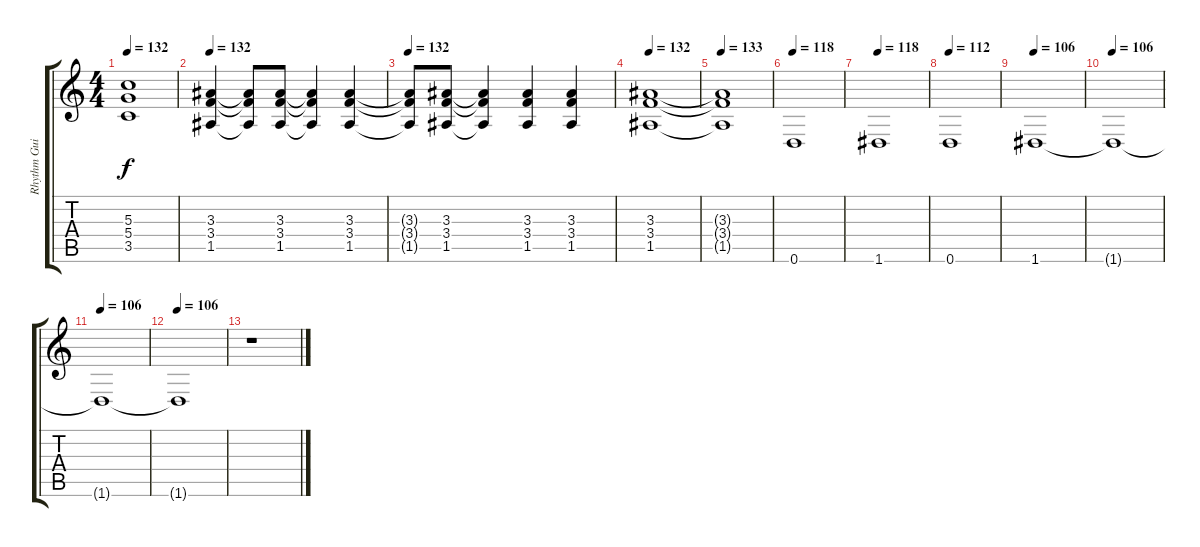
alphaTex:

\track ("Rhythm Guitar 2" "Rhythm Gui") {instrument overdrivenguitar}
\staff {score tabs}
\tuning (E4 B3 G3 D3 A2 D2) {hide}
\ts (4 4)
\tempo 132
\clef g2
\ks c
(5.3 5.4 3.5).1{dy f} |
\tempo 132
(3.3 3.4 1.5).4 (3.3{t} 3.4{t} 1.5{t}).8 (3.3 3.4 1.5).8 (3.3{t} 3.4{t} 1.5{t}).4 (3.3 3.4 1.5).4 |
\tempo 132
(3.3{t} 3.4{t} 1.5{t}).8 (3.3 3.4 1.5).8 (3.3{t} 3.4{t} 1.5{t}).4 (3.3 3.4 1.5).4 (3.3 3.4 1.5).4 |
\tempo 132
(3.3 3.4 1.5).1 |
\tempo 133
(3.3{t} 3.4{t} 1.5{t}).1 |
\tempo 118
0.6.1 |
\tempo 118
1.6.1 |
\tempo 112
0.6.1 |
\tempo 106
1.6.1{volume 0} |
\tempo 106
1.6{t}.1 |
\tempo 106
1.6{t}.1 |
\tempo 106
1.6{t}.1 |
r.1
